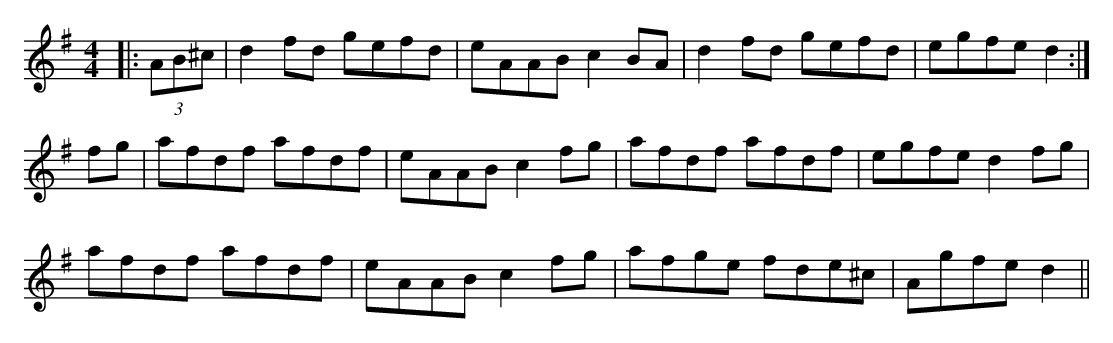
X:1
M:4/4
K:Dmix
|:(3AB^c|d2fd gefd|eAAB c2BA|d2fd gefd|egfe d2:|
fg|afdf afdf|eAAB c2fg|afdf afdf|egfe d2fg|
afdf afdf|eAAB c2fg|afge fde^c|Agfe d2||
